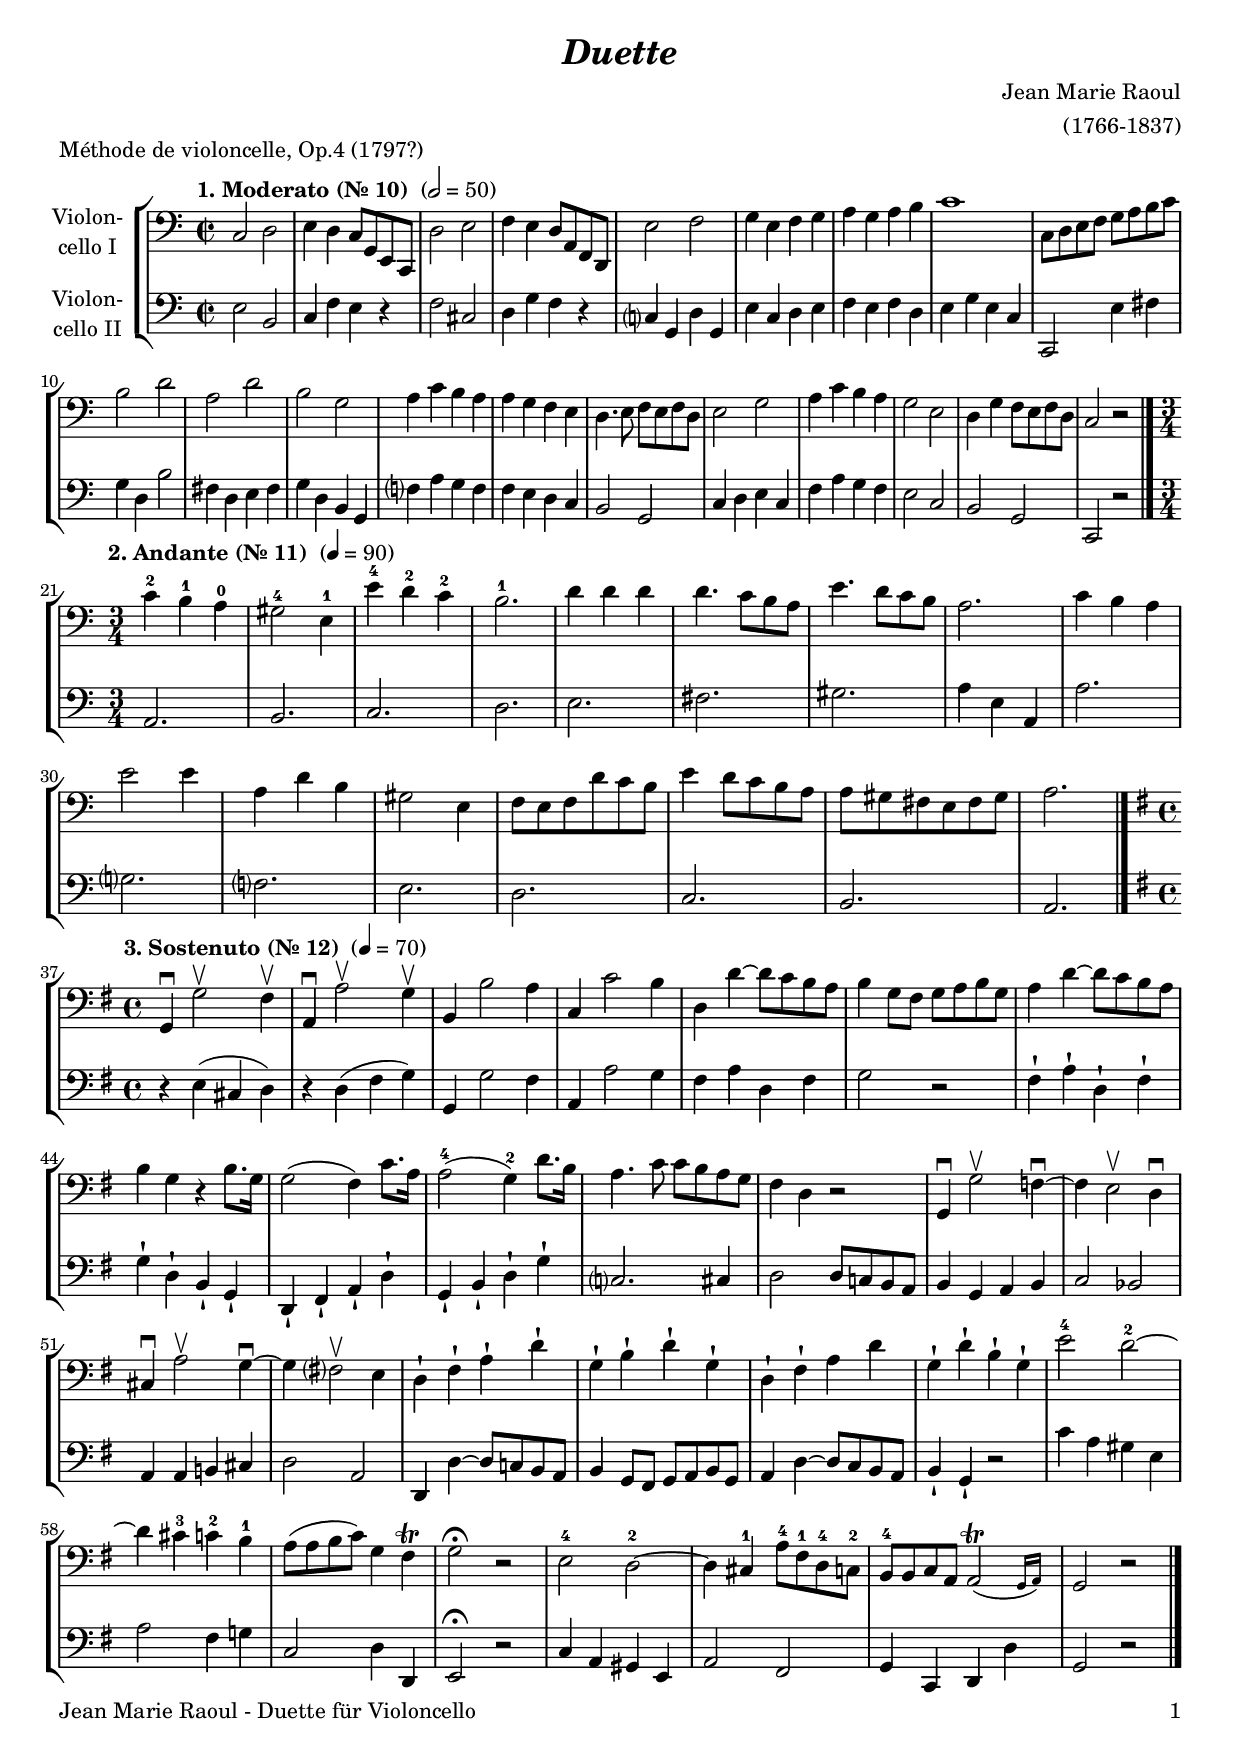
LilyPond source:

\version "2.24.1"
\include "deutsch.ly"

#(set-global-staff-size 19)

\header {
  title     = \markup \bold \italic "Duette"
  composer  = "Jean Marie Raoul"
  arranger  = "(1766-1837)"
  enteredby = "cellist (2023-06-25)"
  piece     = "Méthode de violoncelle, Op.4 (1797?)"
}

voiceconsts = {
  \key c \major
  \time 2/2
  \clef "bass"
%  \numericTimeSignature
  \compressEmptyMeasures
  % Set default beaming for all staves
%  \set Timing.beamExceptions = #'()
%  \set Timing.baseMoment     = #(ly:make-moment 1 4)
%  \set Timing.beatStructure  = #'(1 1 1)
}

mist = "string ensemble 1"
mivl = "violin"
miba = "cello"
mipz = "pizzicato strings"

dcaf = \mark \markup \box \italic "D.C. al Fine"
fine = \mark \markup \box \italic "Fine"

introa = {        \tempo "1. Moderato (Nr. 10) "  2=50 }
introb = { \break \tempo "2. Andante (Nr. 11) "   4=90
	   \time 3/4 \key a \minor }
introc = { \break \tempo "3. Sostenuto (Nr. 12) " 4=70
	   \time 4/4 \key g \major }

va = \relative c {
  \voiceconsts

  \introa
  c2 d
  e4 d c8 g e c
  d'2 e
  f4 e d8 a f d
  e'2 f
  g4 e f g

  a g a h
  c1
  c,8 d e f g a h c
  h2 d
  a d
  h g
  a4 c h a

  a g f e
  d4. e8 f e f d
  e2 g
  a4 c h a
  g2 e
  d4 g f8 e f d
  c2 r \bar "|."

  \introb
  c'4-2 h-1 a-0
  gis2-4 e4-1
  e'-4 d-2 c-2
  h2.-1
  d4 d d
  d4. c8 h a
  e'4. d8 c h
  a2.

  c4 h a
  e'2 e4
  a, d h
  gis2 e4
  f8 e f d' c h
  e4 d8 c h a
  a gis fis e fis gis
  a2. \bar "|."

  \introc
  g,4\downbow g'2\upbow fis4\upbow
  a,\downbow a'2\upbow g4\upbow
  h, h'2 a4
  c, c'2 h4
  d, d'~ d8 c h a
  h4 g8 fis g a h g

  a4 d~ d8 c h a
  h4 g r h8. g16
  g2( fis4) c'8. a16
  a2(-4 g4)-2 d'8. h16
  a4. c8 c h a g
  fis4 d r2
  g,4\downbow g'2\upbow f4~\downbow
  f e2\upbow d4\downbow

  cis\downbow a'2\upbow g4~\downbow
  g fis?2\upbow e4
  d-! fis-! a-! d-!
  g,-! h-! d-! g,-!
  d-! fis-! a d
  g,-! d'-! h-! g-!
  e'2-4 d~-2

  d4 cis-3 c-2 h-1
  a8( a h c) g4 fis\trill
  g2\fermata r
  e-4 d~-2
  d4 cis-1 a'8-4 fis-1 d-4 c-2
  h-4 h c a \afterGrace a2(\trill { g16[ a]) }
  g2 r \bar "|."
}

vb = \relative c {
  \voiceconsts

  \introa
  e2 h
  c4 f e r
  f2 cis
  d4 g f r
  c? g d' g,
  e' c d e

  f e f d
  e g e c
  c,2 e'4 fis
  g d h'2
  fis4 d e fis
  g d h g
  f'? a g f

  f e d c
  h2 g
  c4 d e c
  f a g f
  e2 c
  h g
  c, r \bar "|."

  \introb
  a'2.
  h
  c
  d
  e
  fis
  gis
  a4 e a,

  a'2.
  g?
  f?
  e
  d
  c
  h
  a \bar "|."

  \introc
  r4 e'( cis d)
  r d( fis g)
  g, g'2 fis4
  a, a'2 g4
  fis a d, fis
  g2 r

  fis4-! a-! d,-! fis-!
  g-! d-! h-! g-!
  d-! fis-! a-! d-!
  g,-! h-! d-! g-!
  c,?2. cis4
  d2 d8 c! h a
  h4 g a h
  c2 b

  a4 a h! cis
  d2 a
  d,4 d'~ d8 c! h a
  h4 g8 fis g a h g
  a4 d~ d8 c h a
  h4-! g-! r2
  c'4 a gis e

  a2 fis4 g!
  c,2 d4 d,
  e2\fermata r
  c'4 a gis e
  a2 fis
  g4 c, d d'
  g,2 r \bar "|."
}


music = \new StaffGroup <<
      \new Staff {
	\set Staff.midiInstrument = \miba
	\set Staff.instrumentName = \markup \center-column { "Violon-" "cello I" }
	\transpose c c { \va }
      }

      \new Staff {
	\set Staff.midiInstrument = \miba
	\set Staff.instrumentName = \markup \center-column { "Violon-" "cello II" }
	\transpose c c { \vb }
      }
>>

\book {
   \paper {
    print-page-number = ##t
    print-first-page-number = ##t
    ragged-last-bottom = ##f
    oddHeaderMarkup = \markup \null
    evenHeaderMarkup = \markup \null
    oddFooterMarkup = \markup {
      \fill-line {
        \if \should-print-page-number
        "Jean Marie Raoul - Duette für Violoncello" \fromproperty #'page:page-number-string
      }
    }
    evenFooterMarkup = \oddFooterMarkup
  } \score {
    \music
    \layout {}
  }

  \score {
    \unfoldRepeats \music

    \midi {
      \context {
        \Score
      }
    }
  }
}